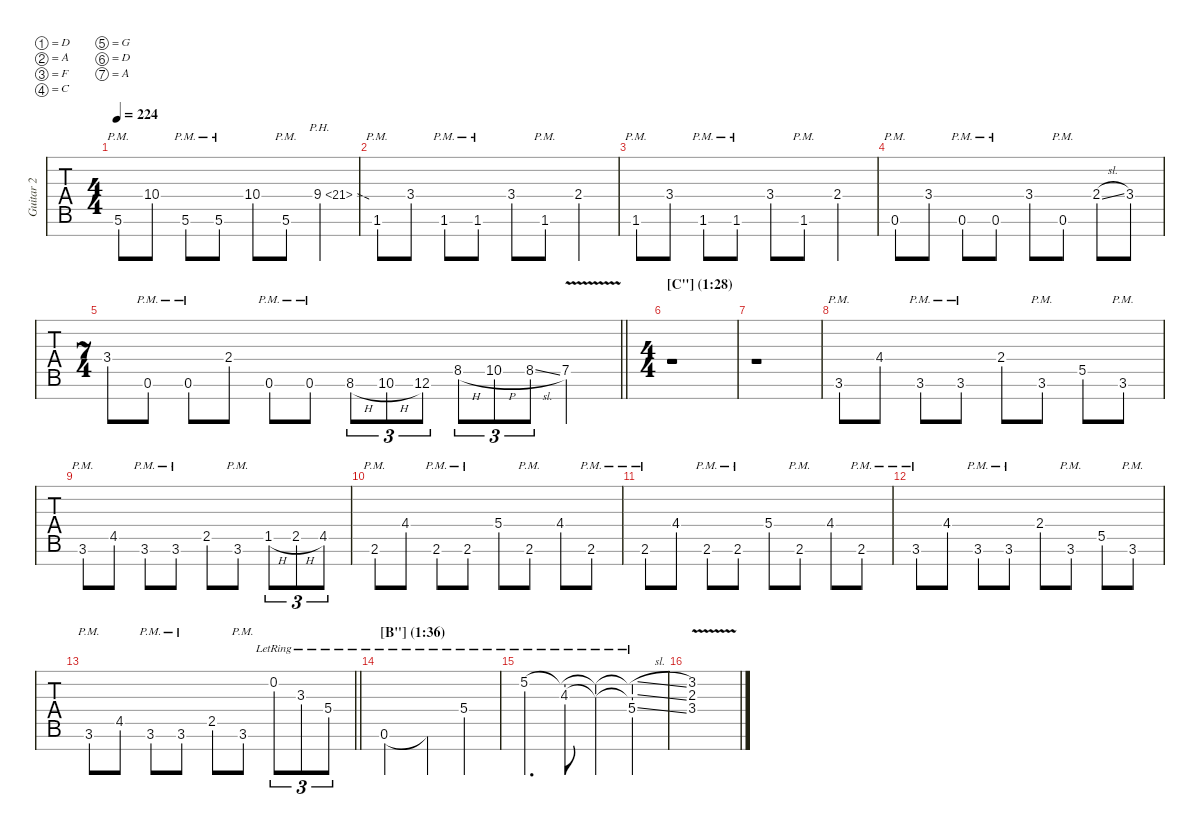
\defaultSystemsLayout 2
\hideDynamics
\bracketExtendMode nobrackets
\multiTrackTrackNamePolicy allsystems
\firstSystemTrackNameMode fullname
\otherSystemsTrackNameMode fullname
\otherSystemsTrackNameOrientation horizontal
\track ("Guitar 2" "Gtr. 2") {instrument distortionguitar}
\staff {tabs}
\tuning (D4 A3 F3 C3 G2 D2 A1)
\ts (4 4)
\tempo 224
\clef g2
\ks aminor
5.6{pm}.8{dy f} 10.4.8 5.6{pm}.8 5.6{pm}.8 10.4.8 5.6{pm}.8 9.4{ph 12 sod}.4 |
\scale
0.999994 1.6{pm}.8 3.4.8 1.6{pm}.8 1.6{pm}.8 3.4.8 1.6{pm}.8 2.4.4 |
\scale
1.00001 1.6{pm}.8 3.4.8 1.6{pm}.8 1.6{pm}.8 3.4.8 1.6{pm}.8 2.4.4 |
\scale
0.5 0.6{pm}.8 3.4.8 0.6{pm}.8 0.6{pm}.8 3.4.8 0.6{pm}.8 2.4{sl}.8 3.4.8 |
\ts (7 4)
\scale
0.5
\barLineRight lightlight
3.4.8 0.6{pm}.8 0.6{pm}.8 2.4.8 0.6{pm}.8 0.6{pm}.8 8.6{h}.8{tu (3 2)} 10.6{h}.8{tu (3 2)} 12.6.8{tu (3 2)} 8.5{h}.8{tu (3 2)} 10.5{h}.8{tu (3 2)} 8.5{sl}.8{tu (3 2)} 7.5{v}.2 |
\ts (4 4)
\section ("" "[C''] (1:28)")
\scale
0.5 r.1 |
\scale
0.5 r.1 |
\scale
0.25 3.6{pm}.8 4.4{acc #}.8 3.6{pm}.8 3.6{pm}.8 2.4.8 3.6{pm}.8 5.5.8 3.6{pm}.8 |
\scale
0.25 3.6{pm}.8 4.5{acc #}.8 3.6{pm}.8 3.6{pm}.8 2.5.8 3.6{pm}.8 1.5{h acc b}.8{tu (3 2)} 2.5{h}.8{tu (3 2)} 4.5{acc #}.8{tu (3 2)} |
\scale
0.25 2.6{pm acc #}.8 4.4{acc #}.8 2.6{pm acc #}.8 2.6{pm acc #}.8 5.4.8 2.6{pm acc #}.8 4.4{acc #}.8 2.6{pm acc #}.8 |
\scale
0.25 2.6{pm acc #}.8 4.4{acc #}.8 2.6{pm acc #}.8 2.6{pm acc #}.8 5.4.8 2.6{pm acc #}.8 4.4{acc #}.8 2.6{pm acc #}.8 |
\scale
0.5 3.6{pm}.8 4.4{acc #}.8 3.6{pm}.8 3.6{pm}.8 2.4.8 3.6{pm}.8 5.5.8 3.6{pm}.8 |
\scale
0.5
\barLineRight lightlight
3.6{pm}.8 4.5{acc #}.8 3.6{pm}.8 3.6{pm}.8 2.5.8 3.6{pm}.8 0.2{lr}.8{tu (3 2)} 3.3{lr acc b}.8{tu (3 2)} 5.4{lr}.8{tu (3 2)} |
\section ("" "[B''] (1:36)")
\scale
0.998856 0.6{lr}.2 0.6{lr t}.4 5.4{lr}.4 |
\scale
1.00155 5.2{lr}.4{d} (4.3{lr} 5.2{lr t}).8 (4.3{lr t} 5.2{lr t}).4 (5.2{sl lr t} 4.3{sl lr t} 5.4{sl}).4 |
\scale
0.998856 (3.2 2.3{v} 3.4).1
